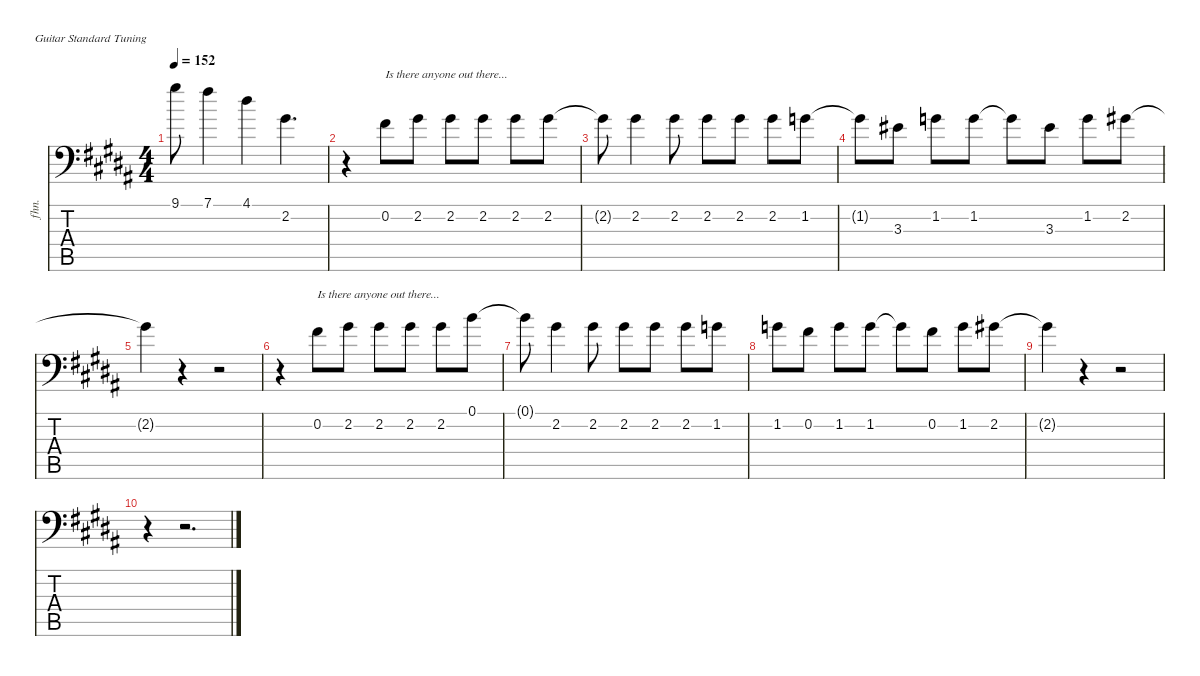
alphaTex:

\defaultSystemsLayout 4
\hideDynamics
\bracketExtendMode nobrackets
\otherSystemsTrackNameOrientation horizontal
\track ("Vocals (Lead)" "fhn.") {instrument frenchhorn}
\staff {score tabs}
\tuning (E4 B3 G3 D3 A2 E2)
\displaytranspose 7
\ts (4 4)
\tempo 152
\clef f4
\ks g#minor
9.1{t acc #}.8{dy f} 7.1{acc #}.4 4.1{acc #}.4 2.2{acc #}.4{d} |
r.4 0.2{acc #}.8{txt "Is there anyone out there..."} 2.2{acc #}.8 2.2{acc #}.8 2.2{acc #}.8 2.2{acc #}.8 2.2{acc #}.8 |
2.2{t acc #}.8 2.2{acc #}.4 2.2{acc #}.8 2.2{acc #}.8 2.2{acc #}.8 2.2{acc #}.8 1.2{acc forcenatural}.8 |
1.2{t acc forcenatural}.8 3.3{acc #}.8 1.2{acc forcenatural}.8 1.2{acc forcenatural}.8 1.2{t acc forcenatural}.8 3.3{acc #}.8 1.2{acc forcenatural}.8 2.2{acc #}.8 |
2.2{t acc #}.4 r.4 r.2 |
r.4 0.2{acc #}.8{txt "Is there anyone out there..."} 2.2{acc #}.8 2.2{acc #}.8 2.2{acc #}.8 2.2{acc #}.8 0.1{acc forcenatural}.8 |
0.1{t acc forcenatural}.8 2.2{acc #}.4 2.2{acc #}.8 2.2{acc #}.8 2.2{acc #}.8 2.2{acc #}.8 1.2{acc forcenatural}.8 |
1.2{acc forcenatural}.8 0.2{acc #}.8 1.2{acc forcenatural}.8 1.2{acc forcenatural}.8 1.2{t acc forcenatural}.8 0.2{acc #}.8 1.2{acc forcenatural}.8 2.2{acc #}.8 |
2.2{t acc #}.4 r.4 r.2 |
r.4 r.2{d}
